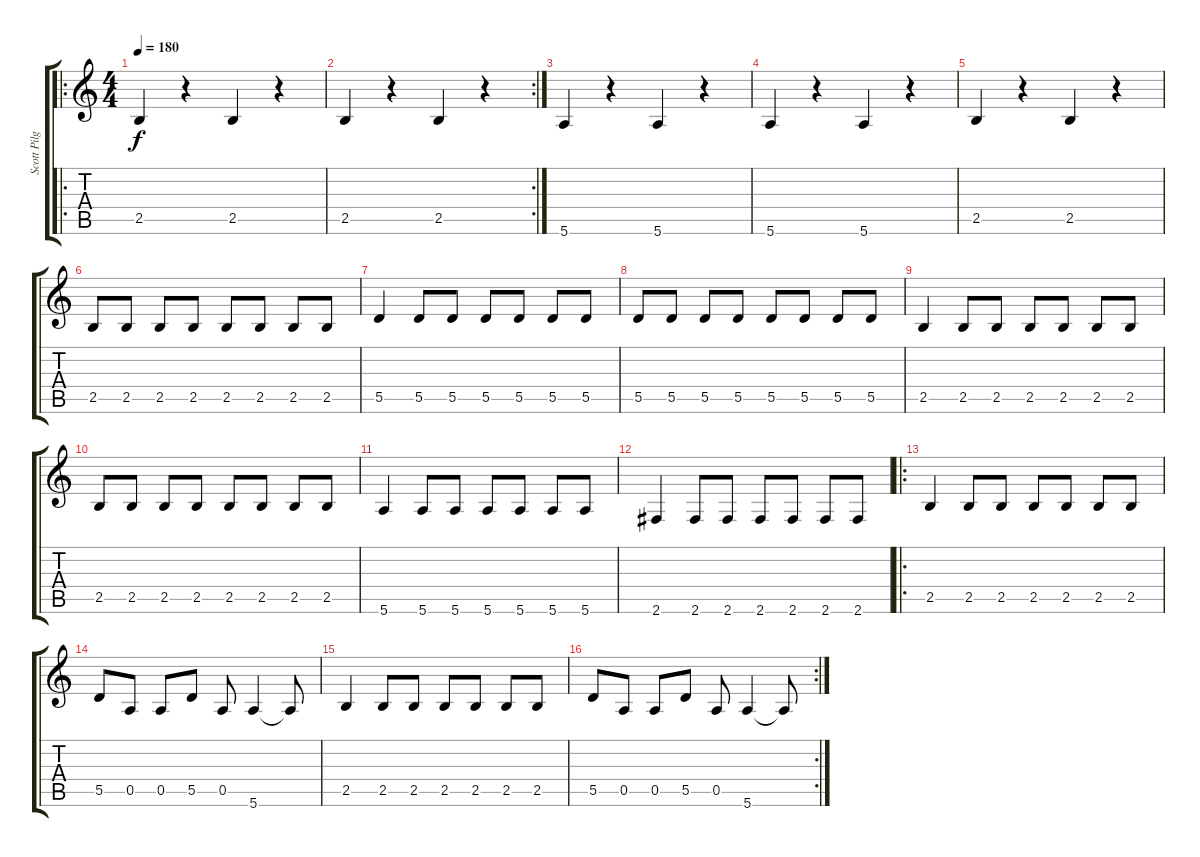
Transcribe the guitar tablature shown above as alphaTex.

\track ("Scott Pilgrim" "Scott Pilg") {instrument electricbassfinger}
\staff {score tabs}
\tuning (E4 B3 G3 D3 A2 E2) {hide}
\ro
\ts (4 4)
\tempo 180
\clef g2
\ks c
2.5.4{dy f} r.4 2.5.4 r.4 |
\rc 2
2.5.4 r.4 2.5.4 r.4 |
5.6.4 r.4 5.6.4 r.4 |
5.6.4 r.4 5.6.4 r.4 |
2.5.4 r.4 2.5.4 r.4 |
2.5.8 2.5.8 2.5.8 2.5.8 2.5.8 2.5.8 2.5.8 2.5.8 |
5.5.4 5.5.8 5.5.8 5.5.8 5.5.8 5.5.8 5.5.8 |
5.5.8 5.5.8 5.5.8 5.5.8 5.5.8 5.5.8 5.5.8 5.5.8 |
2.5.4 2.5.8 2.5.8 2.5.8 2.5.8 2.5.8 2.5.8 |
2.5.8 2.5.8 2.5.8 2.5.8 2.5.8 2.5.8 2.5.8 2.5.8 |
5.6.4 5.6.8 5.6.8 5.6.8 5.6.8 5.6.8 5.6.8 |
2.6.4 2.6.8 2.6.8 2.6.8 2.6.8 2.6.8 2.6.8 |
\ro
2.5.4 2.5.8 2.5.8 2.5.8 2.5.8 2.5.8 2.5.8 |
5.5.8 0.5.8 0.5.8 5.5.8 0.5.8 5.6.4 5.6{t}.8 |
2.5.4 2.5.8 2.5.8 2.5.8 2.5.8 2.5.8 2.5.8 |
\rc 2
5.5.8 0.5.8 0.5.8 5.5.8 0.5.8 5.6.4 5.6{t}.8
